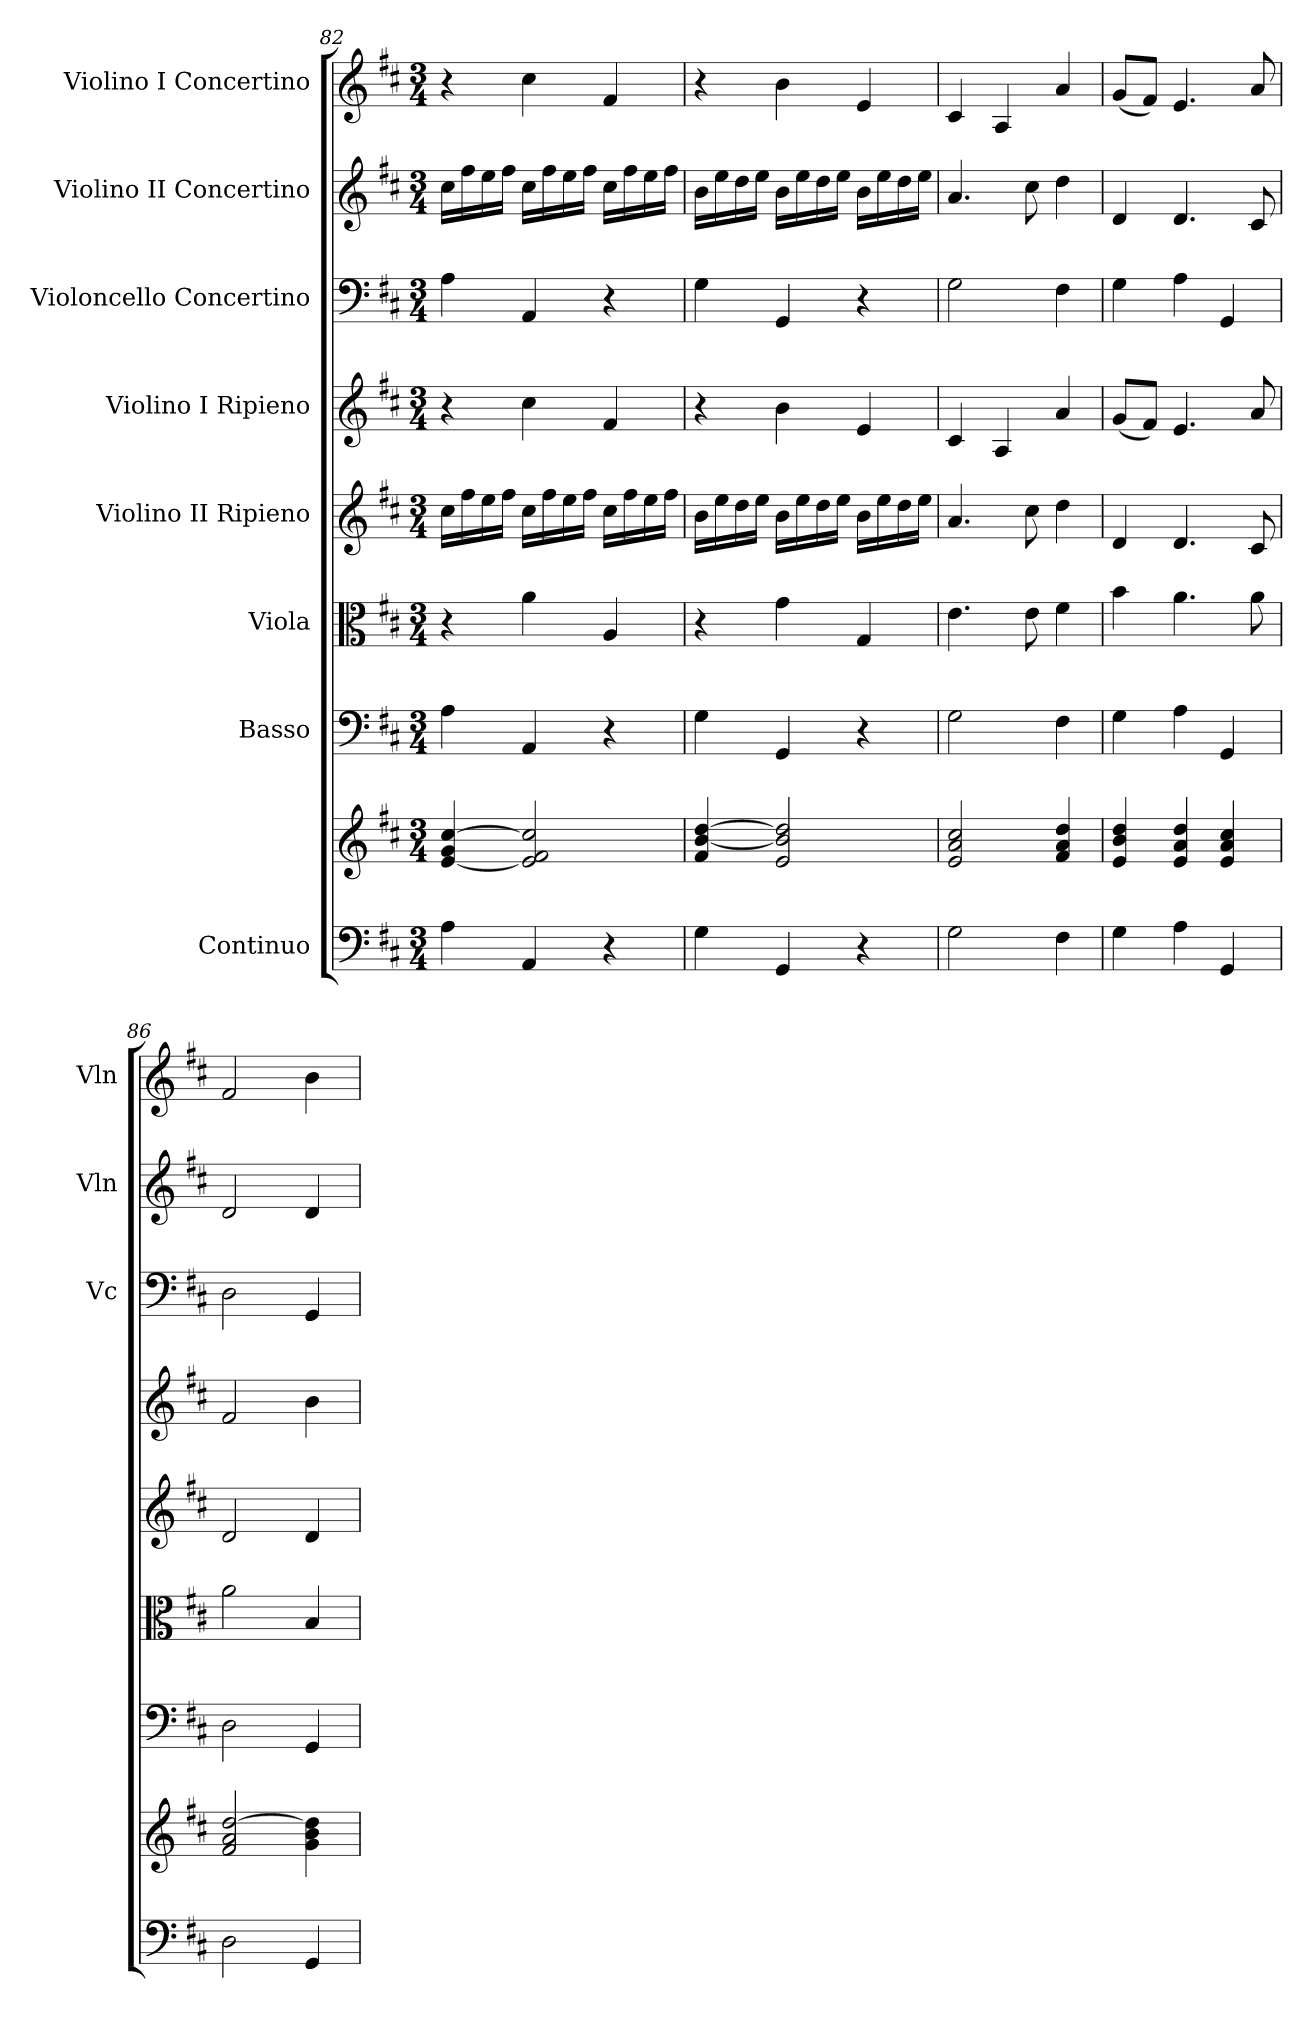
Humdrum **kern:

**kern	**kern	**kern	**kern	**kern	**kern	**kern	**kern	**kern
*part8	*part8	*part7	*part6	*part5	*part4	*part3	*part2	*part1
*staff9	*staff8	*staff7	*staff6	*staff5	*staff4	*staff3	*staff2	*staff1
*I"Continuo	*	*I"Basso	*I"Viola	*I"Violino II Ripieno	*I"Violino I Ripieno	*I"Violoncello Concertino	*I"Violino II Concertino	*I"Violino I Concertino
*	*	*	*	*	*	*I'Vc	*I'Vln	*I'Vln
*clefF4	*clefG2	*clefF4	*clefC3	*clefG2	*clefG2	*clefF4	*clefG2	*clefG2
*k[f#c#]	*k[f#c#]	*k[f#c#]	*k[f#c#]	*k[f#c#]	*k[f#c#]	*k[f#c#]	*k[f#c#]	*k[f#c#]
*M3/4	*M3/4	*M3/4	*M3/4	*M3/4	*M3/4	*M3/4	*M3/4	*M3/4
=82	=82	=82	=82	=82	=82	=82	=82	=82
4A\	[4e/ 4g/ [4cc#/	4A\	4r	16cc#\LL	4r	4A\	16cc#\LL	4r
.	.	.	.	16ff#\	.	.	16ff#\	.
.	.	.	.	16ee\	.	.	16ee\	.
.	.	.	.	16ff#\JJ	.	.	16ff#\JJ	.
4AA/	2e/] 2f#/ 2cc#/]	4AA/	4a\	16cc#\LL	4cc#\	4AA/	16cc#\LL	4cc#\
.	.	.	.	16ff#\	.	.	16ff#\	.
.	.	.	.	16ee\	.	.	16ee\	.
.	.	.	.	16ff#\JJ	.	.	16ff#\JJ	.
4r	.	4r	4A/	16cc#\LL	4f#/	4r	16cc#\LL	4f#/
.	.	.	.	16ff#\	.	.	16ff#\	.
.	.	.	.	16ee\	.	.	16ee\	.
.	.	.	.	16ff#\JJ	.	.	16ff#\JJ	.
=83	=83	=83	=83	=83	=83	=83	=83	=83
4G\	4f#/ [4b/ [4dd/	4G\	4r	16b\LL	4r	4G\	16b\LL	4r
.	.	.	.	16ee\	.	.	16ee\	.
.	.	.	.	16dd\	.	.	16dd\	.
.	.	.	.	16ee\JJ	.	.	16ee\JJ	.
4GG/	2e/ 2b/] 2dd/]	4GG/	4g\	16b\LL	4b\	4GG/	16b\LL	4b\
.	.	.	.	16ee\	.	.	16ee\	.
.	.	.	.	16dd\	.	.	16dd\	.
.	.	.	.	16ee\JJ	.	.	16ee\JJ	.
4r	.	4r	4G/	16b\LL	4e/	4r	16b\LL	4e/
.	.	.	.	16ee\	.	.	16ee\	.
.	.	.	.	16dd\	.	.	16dd\	.
.	.	.	.	16ee\JJ	.	.	16ee\JJ	.
=84	=84	=84	=84	=84	=84	=84	=84	=84
2G\	2e/ 2a/ 2cc#/	2G\	4.e\	4.a/	4c#/	2G\	4.a/	4c#/
.	.	.	.	.	4A/	.	.	4A/
.	.	.	8e\	8cc#\	.	.	8cc#\	.
4F#\	4f#/ 4a/ 4dd/	4F#\	4f#\	4dd\	4a/	4F#\	4dd\	4a/
=85	=85	=85	=85	=85	=85	=85	=85	=85
4G\	4e/ 4b/ 4dd/	4G\	4b\	4d/	(<8g/L	4G\	4d/	(<8g/L
.	.	.	.	.	8f#/J)	.	.	8f#/J)
4A\	4e/ 4a/ 4dd/	4A\	4.a\	4.d/	4.e/	4A\	4.d/	4.e/
4GG/	4e/ 4a/ 4cc#/	4GG/	.	.	.	4GG/	.	.
.	.	.	8a\	8c#/	8a/	.	8c#/	8a/
=86	=86	=86	=86	=86	=86	=86	=86	=86
2D\	2f#/ 2a/ [2dd/	2D\	2a\	2d/	2f#/	2D\	2d/	2f#/
4GG/	4g\ 4b\ 4dd\]	4GG/	4B/	4d/	4b\	4GG/	4d/	4b\
=	=	=	=	=	=	=	=	=
*-	*-	*-	*-	*-	*-	*-	*-	*-
